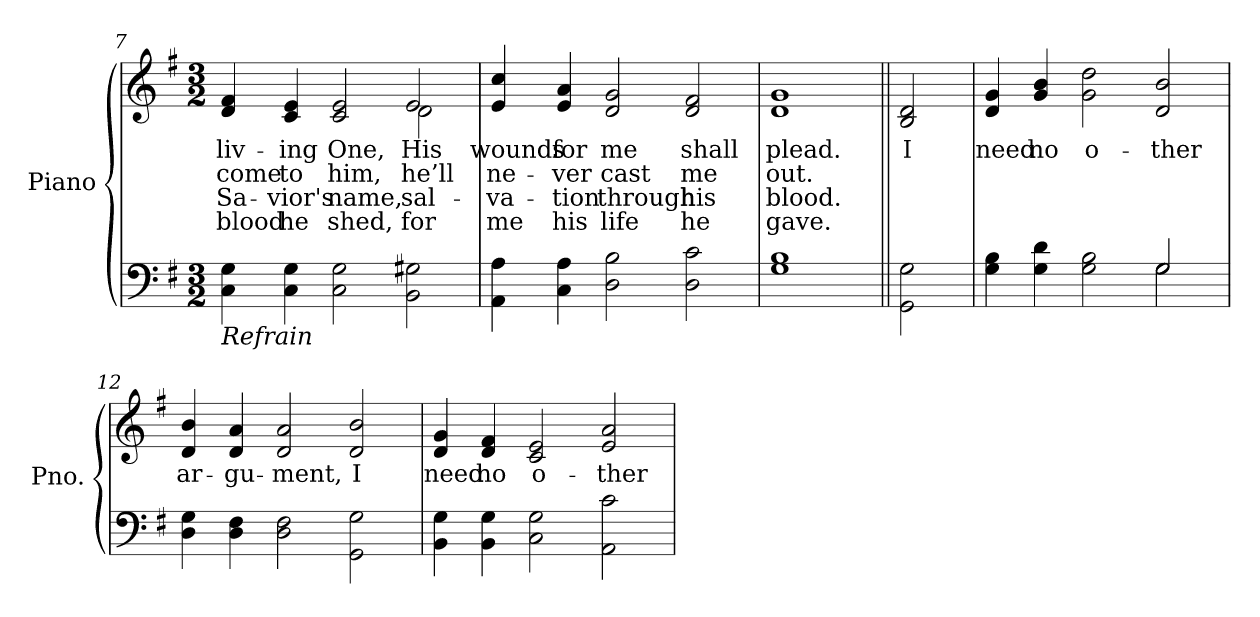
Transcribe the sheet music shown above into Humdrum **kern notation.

**kern	**kern	**text	**text	**text	**text
*part2	*part1	*part1	*part1	*part1	*part1
*staff2	*staff1	*staff1	*staff1	*staff1	*staff1
*I"Piano	*I"Piano	*	*	*	*
*I'Pno.	*I'Pno.	*	*	*	*
!!LO:LB:g=z
*clefF4	*clefG2	*	*	*	*
*k[f#]	*k[f#]	*	*	*	*
*G:	*G:	*	*	*	*
*M3/2	*M3/2	*	*	*	*
=7	=7	=7	=7	=7	=7
!LO:TX:b:i:t=Refrain	!	!	!	!	!
!	!	!LO:LY:b:color=#000000	!LO:LY:b:color=#000000	!LO:LY:b:color=#000000	!LO:LY:b:color=#000000
*	*^	*	*	*	*
4Ci\ 4Gi	4di/ 4f#i	1ryy	-liv-	come	Sa-	-blood
!	!	!	!LO:LY:b:color=#000000	!LO:LY:b:color=#000000	!LO:LY:b:color=#000000	!LO:LY:b:color=#000000
4Ci\ 4Gi	4ci/ 4ei	.	-ing	to	vior's	he
!	!	!	!LO:LY:b:color=#000000	!LO:LY:b:color=#000000	!LO:LY:b:color=#000000	!LO:LY:b:color=#000000
2Ci\ 2Gi	2ci/ 2ei	.	One,	him,	name,	shed,
!	!	!	!LO:LY:b:color=#000000	!LO:LY:b:color=#000000	!LO:LY:b:color=#000000	!LO:LY:b:color=#000000
2BBi\ 2G#Xi	2ei/	2di\	His	he’ll	sal-	-for
*	*v	*v	*	*	*	*
=8	=8	=8	=8	=8	=8
*	*^	*	*	*	*
!	!	!	!LO:LY:b:color=#000000	!LO:LY:b:color=#000000	!LO:LY:b:color=#000000	!LO:LY:b:color=#000000
*	*v	*v	*	*	*	*
4AAi\ 4Ai	4ei/ 4cci	wounds	ne-	va-	-me
!	!	!LO:LY:b:color=#000000	!LO:LY:b:color=#000000	!LO:LY:b:color=#000000	!LO:LY:b:color=#000000
4Ci\ 4Ai	4ei/ 4ai	for	-ver	tion	his
!	!	!LO:LY:b:color=#000000	!LO:LY:b:color=#000000	!LO:LY:b:color=#000000	!LO:LY:b:color=#000000
2Di\ 2Bi	2di/ 2gi	me	cast	through	life
!	!	!LO:LY:b:color=#000000	!LO:LY:b:color=#000000	!LO:LY:b:color=#000000	!LO:LY:b:color=#000000
2Di\ 2ci	2di/ 2f#i	shall	me	his	he
=9	=9	=9	=9	=9	=9
!	!	!LO:LY:b:color=#000000	!LO:LY:b:color=#000000	!LO:LY:b:color=#000000	!LO:LY:b:color=#000000
1Gi 1Bi	1di 1gi	plead.	out.	blood.	gave.
!!LO:LB:g=z
=10||	=10||	=10||	=10||	=10||	=10||
!	!	!LO:LY:b:color=#000000	!	!	!
2GGi\ 2Gi	2Bi/ 2di	I	.	.	.
=11	=11	=11	=11	=11	=11
*^	*	*	*	*	*
!	!	!	!LO:LY:b:color=#000000	!	!	!
4Gi\ 4Bi	1ryy	4di/ 4gi	need	.	.	.
!	!	!	!LO:LY:b:color=#000000	!	!	!
4Gi\ 4di	.	4gi/ 4bi	no	.	.	.
!	!	!	!LO:LY:b:color=#000000	!	!	!
2Gi\ 2Bi	.	2gi\ 2ddi	o-	.	.	.
!	!	!	!LO:LY:b:color=#000000	!	!	!
2Gi/	2Gi\	2di/ 2bi	-ther	.	.	.
*v	*v	*	*	*	*	*
=12	=12	=12	=12	=12	=12
*^	*	*	*	*	*
!	!	!	!LO:LY:b:color=#000000	!	!	!
*v	*v	*	*	*	*	*
4Di\ 4Gi	4di/ 4bi	ar-	.	.	.
!	!	!LO:LY:b:color=#000000	!	!	!
4Di\ 4F#i	4di/ 4ai	-gu-	.	.	.
!	!	!LO:LY:b:color=#000000	!	!	!
2Di\ 2F#i	2di/ 2ai	-ment,	.	.	.
!	!	!LO:LY:b:color=#000000	!	!	!
2GGi\ 2Gi	2di/ 2bi	I	.	.	.
=13	=13	=13	=13	=13	=13
!	!	!LO:LY:b:color=#000000	!	!	!
4BBi\ 4Gi	4di/ 4gi	need	.	.	.
!	!	!LO:LY:b:color=#000000	!	!	!
4BBi\ 4Gi	4di/ 4f#i	no	.	.	.
!	!	!LO:LY:b:color=#000000	!	!	!
2Ci\ 2Gi	2ci/ 2ei	o-	.	.	.
!	!	!LO:LY:b:color=#000000	!	!	!
2AAi\ 2ci	2ei/ 2ai	-ther	.	.	.
=	=	=	=	=	=
*-	*-	*-	*-	*-	*-
